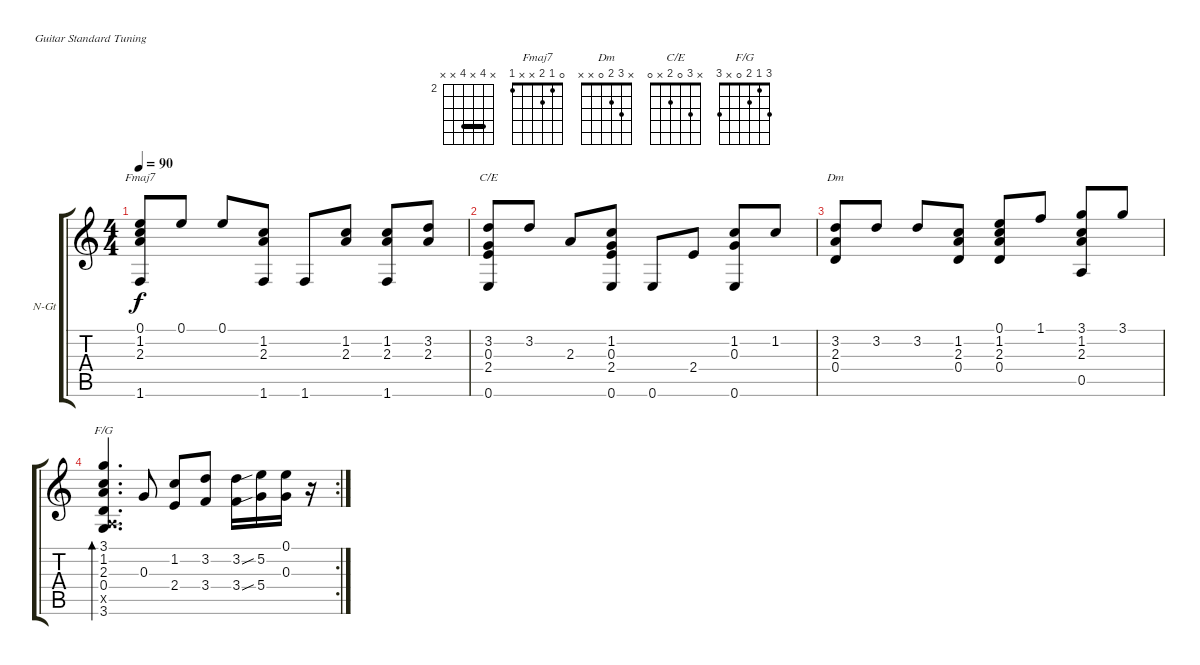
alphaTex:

\bracketExtendMode groupsimilarinstruments
\firstSystemTrackNameOrientation horizontal
\otherSystemsTrackNameOrientation horizontal
\track ("Òô¹ì 1" "N-Gt") {instrument acousticguitarnylon}
\staff {score tabs}
\tuning (E4 B3 G3 D3 A2 E2)
\chord ("" x 1 0 2 x x) {showfingering false}
\chord ("Fmaj7" 0 1 2 x x 1) {showfingering false}
\chord ("Dm" x 3 2 0 x x) {showfingering false}
\chord ("" x 1 2 0 x x) {showfingering false}
\chord ("C/E" x 3 0 2 x 0) {showfingering false}
\chord ("" x 1 0 2 x 0) {showfingering false}
\chord ("" 3 1 2 x 0 x) {showfingering false}
\chord ("F/G" 3 1 2 0 x 3) {showfingering false}
\chord ("" x 5 x 5 x x) {firstfret 2 showfingering false barre 5}
\ts (4 4)
\tempo 90
\clef g2
\ks c
(0.1 1.2 2.3 1.6).8{ch "Fmaj7" dy f} 0.1.8 0.1.8 (1.2 2.3 1.6).8 1.6.8 (1.2 2.3).8 (1.2 2.3 1.6).8 (3.2 2.3).8 |
(3.2 0.3 2.4 0.6).8{ch "C/E"} 3.2.8 2.3.8 (1.2 0.3 2.4 0.6).8{ch ""} 0.6.8 2.4.8 (1.2 0.3 0.6).8 1.2.8 |
(3.2 2.3 0.4).8{ch "Dm"} 3.2.8 3.2.8 (1.2 2.3 0.4).8{ch ""} (0.1 1.2 2.3 0.4).8 1.1.8 (3.1 1.2 2.3 0.5).8{ch ""} 3.1.8 |
\rc 2
(3.1 1.2 2.3 0.4 0.5{x} 3.6).4{d bd 60 ch "F/G"} 0.3.8{ch ""} (1.2 2.4).8 (3.2 3.4).8 (3.2 3.4).16{ch ""} (5.2{sib} 5.4{sib}).16 (0.1 0.3).16 r.16
